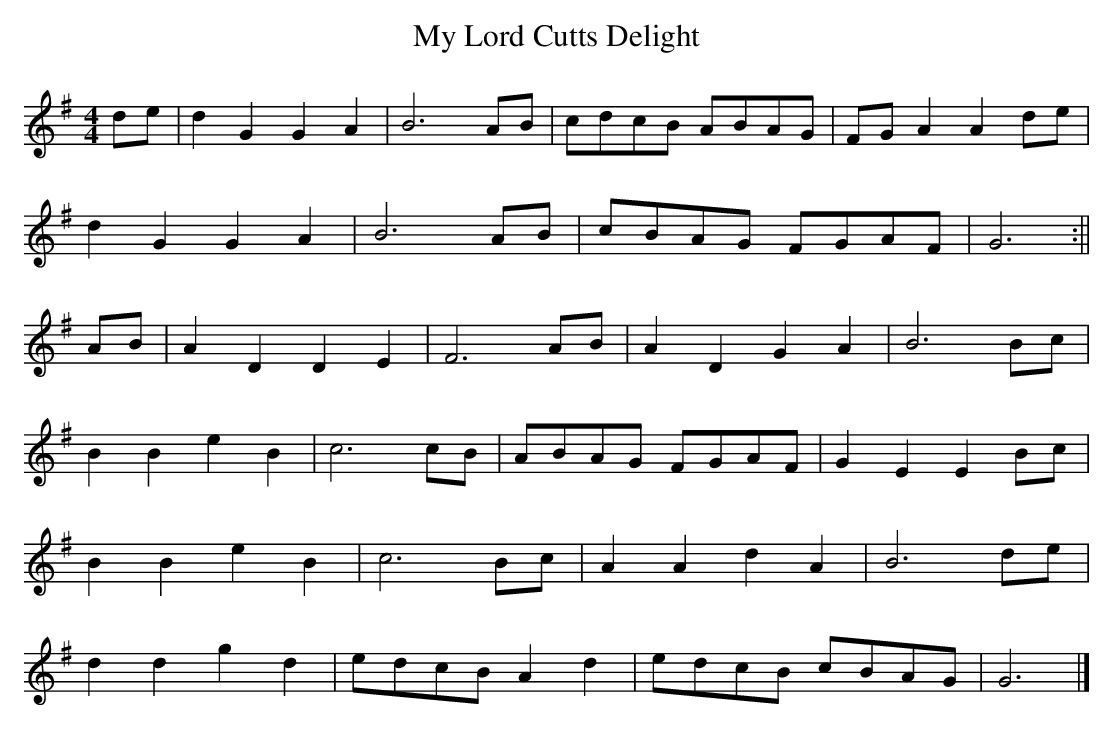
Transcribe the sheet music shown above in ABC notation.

X:1
T:My Lord Cutts Delight
M:4/4
L:1/8
K:G
de|d2G2 G2A2|B6 AB|cdcB ABAG|FG A2A2 de|
d2G2 G2A2|B6 AB|cBAG FGAF|G6:||
AB|A2D2 D2E2|F6 AB|A2D2 G2A2|B6 Bc|
B2B2 e2B2|c6 cB|ABAG FGAF|G2E2 E2 Bc|
B2B2 e2B2|c6 Bc|A2A2 d2A2|B6 de|
d2d2 g2d2|edcB A2d2|edcB cBAG|G6|]
